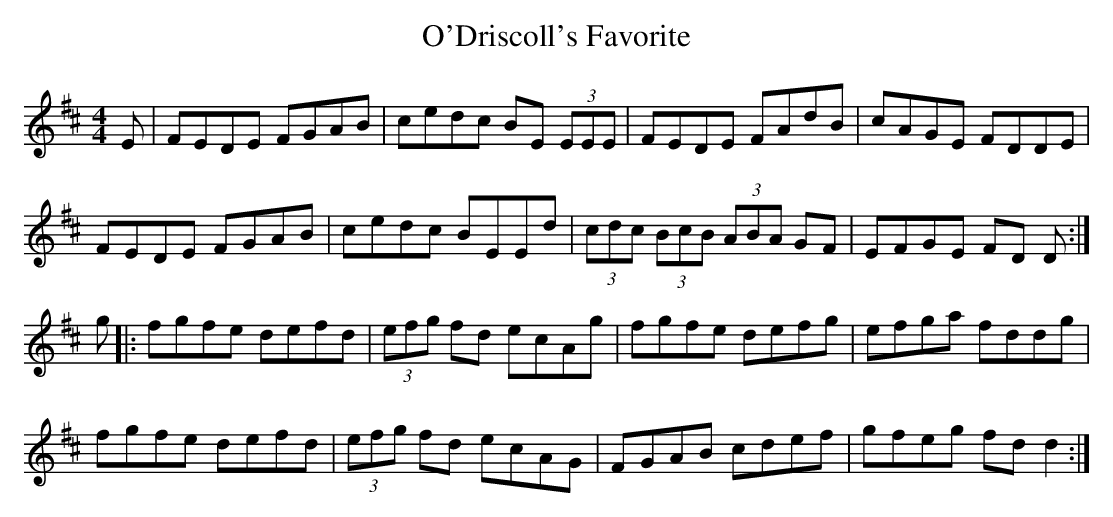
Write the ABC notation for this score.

X:1
T: O'Driscoll's Favorite
L: 1/8
M: 4/4
K: D
E | FEDE FGAB | cedc BE (3EEE | FEDE FAdB |\
cAGE FDDE |
FEDE FGAB|cedc BEEd|(3cdc (3BcB (3ABA GF|\
EFGE FD D :|
g |: fgfe defd | (3efg fd ecAg | fgfe defg |\
efga fddg |
fgfe defd | (3efg fd ecAG | FGAB cdef |\
gfeg fd d2 :|
